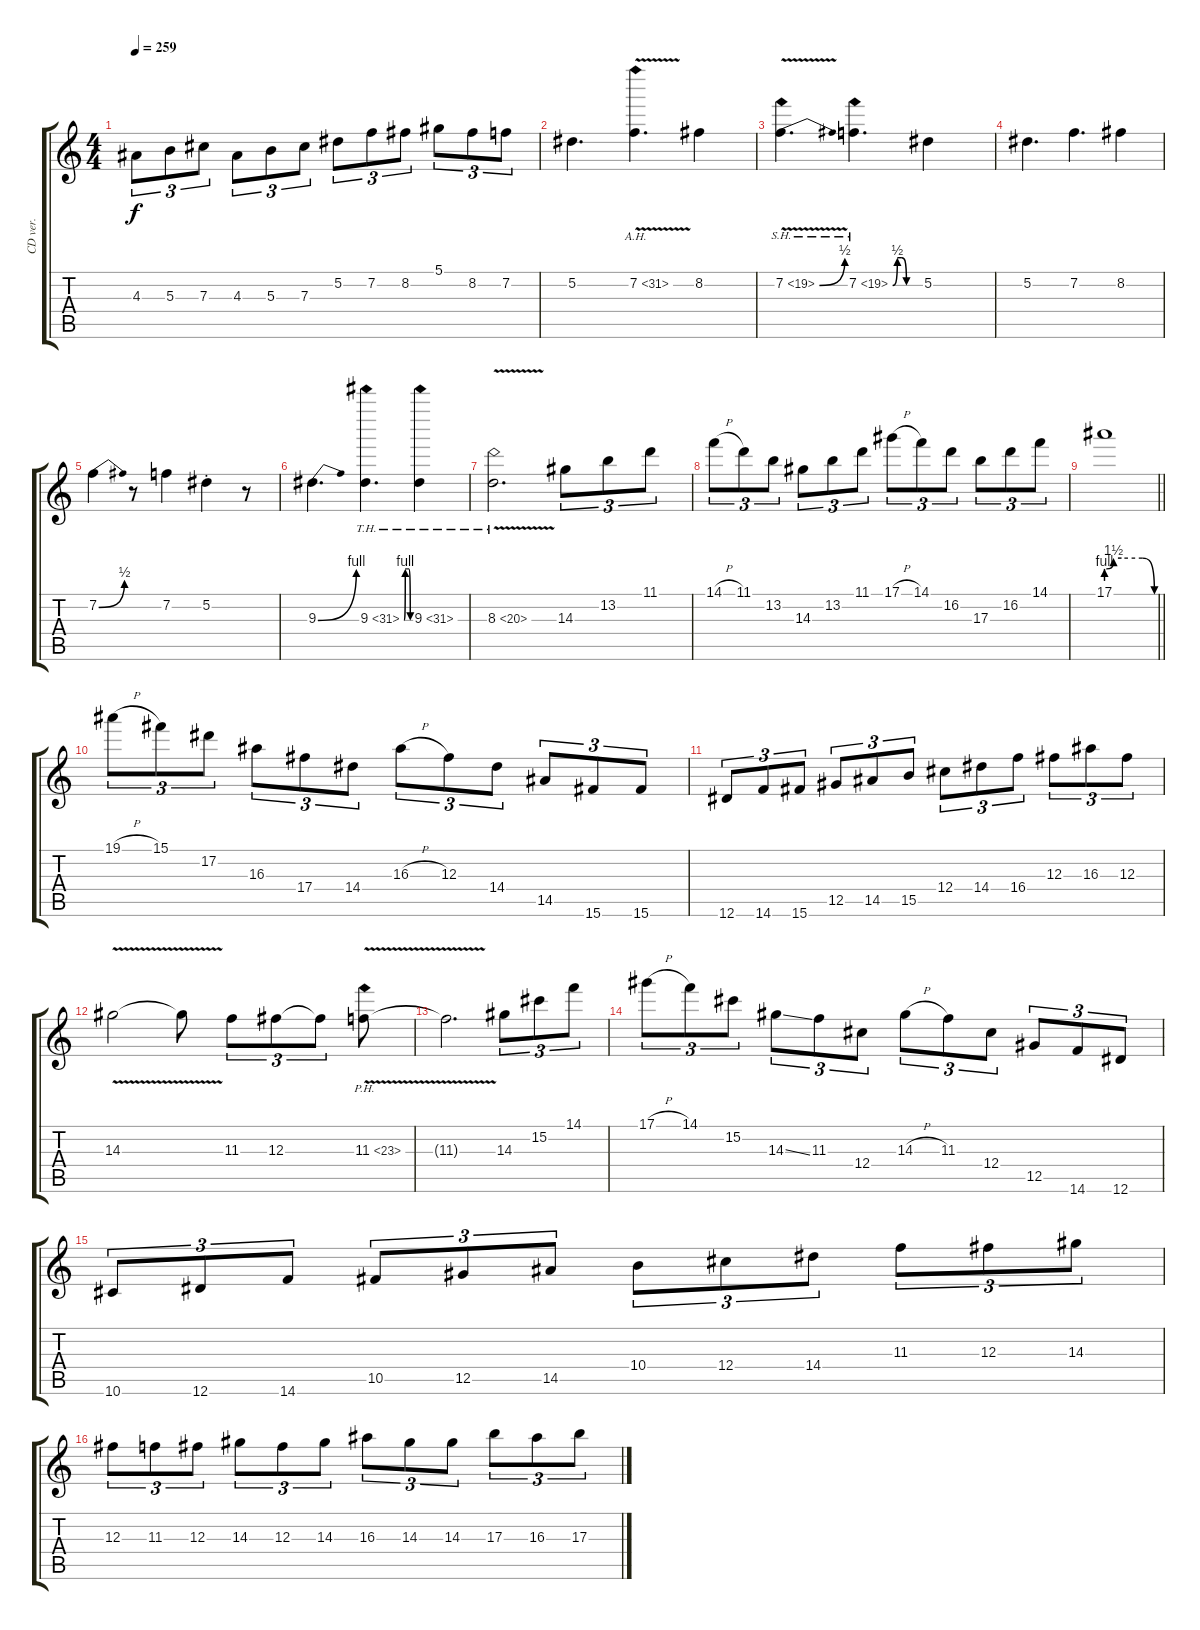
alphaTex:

\track ("CD ver." "CD ver.") {instrument overdrivenguitar}
\staff {score tabs}
\tuning (Eb4 Bb3 Gb3 Db3 Ab2 Eb2) {hide}
\ts (4 4)
\tempo 259
\clef g2
\ks c
4.3.8{tu (3 2) dy f} 5.3.8{tu (3 2)} 7.3.8{tu (3 2)} 4.3.8{tu (3 2)} 5.3.8{tu (3 2)} 7.3.8{tu (3 2)} 5.2.8{tu (3 2)} 7.2.8{tu (3 2)} 8.2.8{tu (3 2)} 5.1.8{tu (3 2)} 8.2.8{tu (3 2)} 7.2.8{tu (3 2)} |
5.2.4{d} 7.2{ah 24 v}.4{d} 8.2.4 |
7.2{be (bend 0 0 60 2) sh 12 v}.4{d} 7.2{be (custom 0 0 10 2 20 2 30 0 60 0) sh 12}.4{d} 5.2.4 |
5.2.4{d} 7.2.4{d} 8.2.4 |
7.2{be (bend 0 0 60 2)}.4 r.8 7.2.4 5.2{st}.4 r.8 |
9.3{be (bend 0 0 60 4)}.4{d} 9.3{be (custom 0 0 10 4 20 4 30 4 45 4 60 0) th 22}.4{d} 9.3{th 22}.4 |
8.3{th 12 v}.2{d} 14.3.8{tu (3 2)} 13.2.8{tu (3 2)} 11.1.8{tu (3 2)} |
14.1{h}.8{tu (3 2)} 11.1.8{tu (3 2)} 13.2.8{tu (3 2)} 14.3.8{tu (3 2)} 13.2.8{tu (3 2)} 11.1.8{tu (3 2)} 17.1{h}.8{tu (3 2)} 14.1.8{tu (3 2)} 16.2.8{tu (3 2)} 17.3.8{tu (3 2)} 16.2.8{tu (3 2)} 14.1.8{tu (3 2)} |
\barLineRight lightlight
17.1{be (custom 0 4 9 6 19 6 45 6 60 0)}.1 |
19.1{h}.8{tu (3 2)} 15.1.8{tu (3 2)} 17.2.8{tu (3 2)} 16.3.8{tu (3 2)} 17.4.8{tu (3 2)} 14.4.8{tu (3 2)} 16.3{h}.8{tu (3 2)} 12.3.8{tu (3 2)} 14.4.8{tu (3 2)} 14.5.8{tu (3 2)} 15.6.8{tu (3 2)} 15.6.8{tu (3 2)} |
12.6.8{tu (3 2)} 14.6.8{tu (3 2)} 15.6.8{tu (3 2)} 12.5.8{tu (3 2)} 14.5.8{tu (3 2)} 15.5.8{tu (3 2)} 12.4.8{tu (3 2)} 14.4.8{tu (3 2)} 16.4.8{tu (3 2)} 12.3.8{tu (3 2)} 16.3.8{tu (3 2)} 12.3.8{tu (3 2)} |
14.3{v}.2 14.3{t}.8 11.3.8{tu (3 2)} 12.3.8{tu (3 2)} 12.3{t}.8{tu (3 2)} 11.3{ph 12 v}.8 |
11.3{v t}.2{d} 14.3.8{tu (3 2)} 15.2.8{tu (3 2)} 14.1.8{tu (3 2)} |
17.1{h}.8{tu (3 2)} 14.1.8{tu (3 2)} 15.2.8{tu (3 2)} 14.3{ss}.8{tu (3 2)} 11.3.8{tu (3 2)} 12.4.8{tu (3 2)} 14.3{h}.8{tu (3 2)} 11.3.8{tu (3 2)} 12.4.8{tu (3 2)} 12.5.8{tu (3 2)} 14.6.8{tu (3 2)} 12.6.8{tu (3 2)} |
10.6.8{tu (3 2)} 12.6.8{tu (3 2)} 14.6.8{tu (3 2)} 10.5.8{tu (3 2)} 12.5.8{tu (3 2)} 14.5.8{tu (3 2)} 10.4.8{tu (3 2)} 12.4.8{tu (3 2)} 14.4.8{tu (3 2)} 11.3.8{tu (3 2)} 12.3.8{tu (3 2)} 14.3.8{tu (3 2)} |
12.3.8{tu (3 2)} 11.3.8{tu (3 2)} 12.3.8{tu (3 2)} 14.3.8{tu (3 2)} 12.3.8{tu (3 2)} 14.3.8{tu (3 2)} 16.3.8{tu (3 2)} 14.3.8{tu (3 2)} 14.3.8{tu (3 2)} 17.3.8{tu (3 2)} 16.3.8{tu (3 2)} 17.3.8{tu (3 2)}
